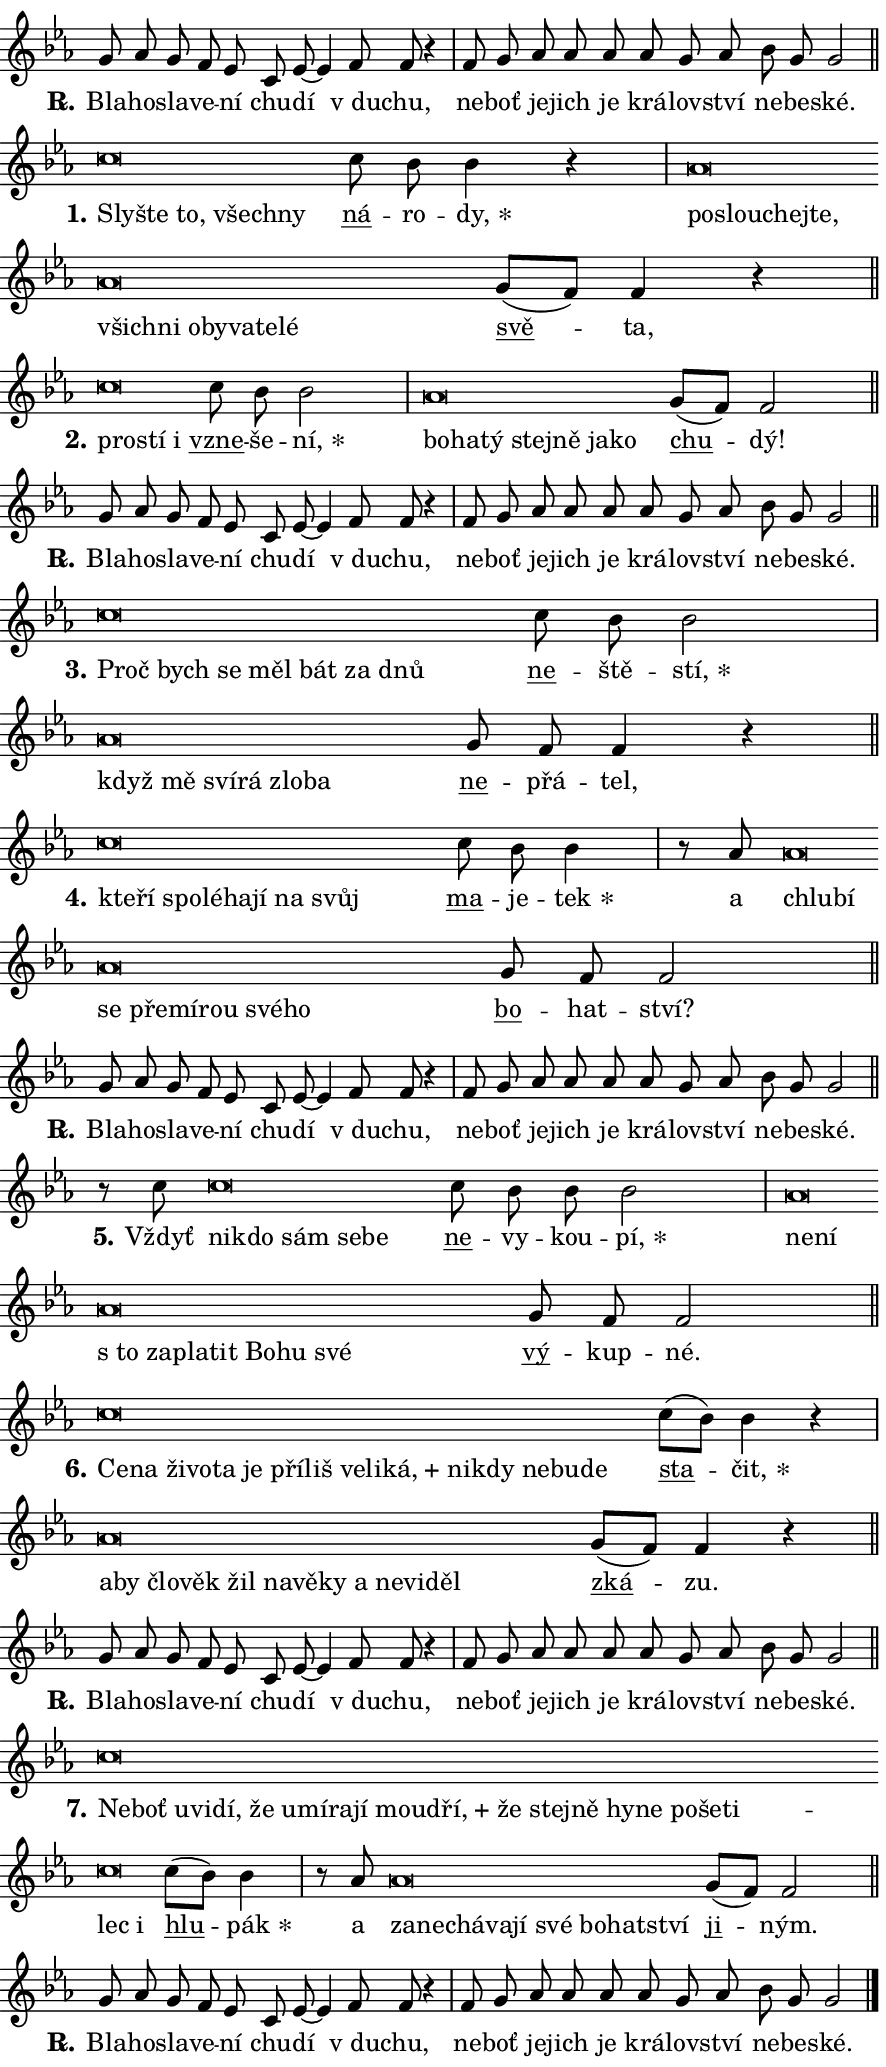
\version "2.24.0"
\header { tagline = "" }
\paper {
  indent = 0\cm
  top-margin = 0\cm
  right-margin = 0.13\cm % to fit lyric hyphens
  bottom-margin = 0\cm
  left-margin = 0\cm
  paper-width = 15\cm
  page-breaking = #ly:one-page-breaking
  system-system-spacing.basic-distance = #11
  score-system-spacing.basic-distance = #11
  ragged-last = ##f
}


%% Author: Thomas Morley
%% https://lists.gnu.org/archive/html/lilypond-user/2020-05/msg00002.html
#(define (line-position grob)
"Returns position of @var[grob} in current system:
   @code{'start}, if at first time-step
   @code{'end}, if at last time-step
   @code{'middle} otherwise
"
  (let* ((col (ly:item-get-column grob))
         (ln (ly:grob-object col 'left-neighbor))
         (rn (ly:grob-object col 'right-neighbor))
         (col-to-check-left (if (ly:grob? ln) ln col))
         (col-to-check-right (if (ly:grob? rn) rn col))
         (break-dir-left
           (and
             (ly:grob-property col-to-check-left 'non-musical #f)
             (ly:item-break-dir col-to-check-left)))
         (break-dir-right
           (and
             (ly:grob-property col-to-check-right 'non-musical #f)
             (ly:item-break-dir col-to-check-right))))
        (cond ((eqv? 1 break-dir-left) 'start)
              ((eqv? -1 break-dir-right) 'end)
              (else 'middle))))

#(define (tranparent-at-line-position vctor)
  (lambda (grob)
  "Relying on @code{line-position} select the relevant enry from @var{vctor}.
Used to determine transparency,"
    (case (line-position grob)
      ((end) (not (vector-ref vctor 0)))
      ((middle) (not (vector-ref vctor 1)))
      ((start) (not (vector-ref vctor 2))))))

noteHeadBreakVisibility =
#(define-music-function (break-visibility)(vector?)
"Makes @code{NoteHead}s transparent relying on @var{break-visibility}"
#{
  \override NoteHead.transparent =
    #(tranparent-at-line-position break-visibility)
#})

#(define delete-ledgers-for-transparent-note-heads
  (lambda (grob)
    "Reads whether a @code{NoteHead} is transparent.
If so this @code{NoteHead} is removed from @code{'note-heads} from
@var{grob}, which is supposed to be @code{LedgerLineSpanner}.
As a result ledgers are not printed for this @code{NoteHead}"
    (let* ((nhds-array (ly:grob-object grob 'note-heads))
           (nhds-list
             (if (ly:grob-array? nhds-array)
                 (ly:grob-array->list nhds-array)
                 '()))
           ;; Relies on the transparent-property being done before
           ;; Staff.LedgerLineSpanner.after-line-breaking is executed.
           ;; This is fragile ...
           (to-keep
             (remove
               (lambda (nhd)
                 (ly:grob-property nhd 'transparent #f))
               nhds-list)))
      ;; TODO find a better method to iterate over grob-arrays, similiar
      ;; to filter/remove etc for lists
      ;; For now rebuilt from scratch
      (set! (ly:grob-object grob 'note-heads)  '())
      (for-each
        (lambda (nhd)
          (ly:pointer-group-interface::add-grob grob 'note-heads nhd))
        to-keep))))

squashNotes = {
  \override NoteHead.X-extent = #'(-0.2 . 0.2)
  \override NoteHead.Y-extent = #'(-0.75 . 0)
  \override NoteHead.stencil =
    #(lambda (grob)
       (let ((pos (ly:grob-property grob 'staff-position)))
         (begin
           (if (< pos -7) (display "ERROR: Lower brevis then expected\n") (display ""))
           (if (<= pos -6) ly:text-interface::print ly:note-head::print))))
}
unSquashNotes = {
  \revert NoteHead.X-extent
  \revert NoteHead.Y-extent
  \revert NoteHead.stencil
}

hideNotes = \noteHeadBreakVisibility #begin-of-line-visible
unHideNotes = \noteHeadBreakVisibility #all-visible

% work-around for resetting accidentals
% https://lilypond.org/doc/v2.23/Documentation/notation/displaying-rhythms#unmetered-music
cadenzaMeasure = {
  \cadenzaOff
  \partial 1024 s1024
  \cadenzaOn
}

#(define-markup-command (accent layout props text) (markup?)
  "Underline accented syllable"
  (interpret-markup layout props
    #{\markup \override #'(offset . 4.3) \underline { #text }#}))

responsum = \markup \concat {
  "R" \hspace #-1.05 \path #0.1 #'((moveto 0 0.07) (lineto 0.9 0.8)) \hspace #0.05 "."
}

spaceSize = #0.6828661417322834 % exact space size for TeX Gyre Schola

\layout {
  \context {
    \Staff
    \remove "Time_signature_engraver"
    \override LedgerLineSpanner.after-line-breaking = #delete-ledgers-for-transparent-note-heads
  }
  \context {
    \Lyrics {
      \override LyricSpace.minimum-distance = \spaceSize
      \override LyricText.font-name = #"TeX Gyre Schola"
      \override LyricText.font-size = 1
      \override StanzaNumber.font-name = #"TeX Gyre Schola Bold"
      \override StanzaNumber.font-size = 1
    }
  }
  \context {
    \Score 
    \override NoteHead.text =
      #(lambda (grob) 
        (let ((pos (ly:grob-property grob 'staff-position)))
          #{\markup {
            \combine
              \halign #-0.55 \raise #(if (= pos -6) 0 0.5) \override #'(thickness . 2) \draw-line #'(3.2 . 0)
              \musicglyph "noteheads.sM1"
          }#}))
  }
}

% magnetic-lyrics.ily
%
%   written by
%     Jean Abou Samra <jean@abou-samra.fr>
%     Werner Lemberg <wl@gnu.org>
%
%   adapted by
%     Jiri Hon <jiri.hon@gmail.com>
%
% Version 2022-Apr-15

% https://www.mail-archive.com/lilypond-user@gnu.org/msg149350.html

#(define (Left_hyphen_pointer_engraver context)
   "Collect syllable-hyphen-syllable occurrences in lyrics and store
them in properties.  This engraver only looks to the left.  For
example, if the lyrics input is @code{foo -- bar}, it does the
following.

@itemize @bullet
@item
Set the @code{text} property of the @code{LyricHyphen} grob between
@q{foo} and @q{bar} to @code{foo}.

@item
Set the @code{left-hyphen} property of the @code{LyricText} grob with
text @q{foo} to the @code{LyricHyphen} grob between @q{foo} and
@q{bar}.
@end itemize

Use this auxiliary engraver in combination with the
@code{lyric-@/text::@/apply-@/magnetic-@/offset!} hook."
   (let ((hyphen #f)
         (text #f))
     (make-engraver
      (acknowledgers
       ((lyric-syllable-interface engraver grob source-engraver)
        (set! text grob)))
      (end-acknowledgers
       ((lyric-hyphen-interface engraver grob source-engraver)
        ;(when (not (grob::has-interface grob 'lyric-space-interface))
          (set! hyphen grob)));)
      ((stop-translation-timestep engraver)
       (when (and text hyphen)
         (ly:grob-set-object! text 'left-hyphen hyphen))
       (set! text #f)
       (set! hyphen #f)))))

#(define (lyric-text::apply-magnetic-offset! grob)
   "If the space between two syllables is less than the value in
property @code{LyricText@/.details@/.squash-threshold}, move the right
syllable to the left so that it gets concatenated with the left
syllable.

Use this function as a hook for
@code{LyricText@/.after-@/line-@/breaking} if the
@code{Left_@/hyphen_@/pointer_@/engraver} is active."
   (let ((hyphen (ly:grob-object grob 'left-hyphen #f)))
     (when hyphen
       (let ((left-text (ly:spanner-bound hyphen LEFT)))
         (when (grob::has-interface left-text 'lyric-syllable-interface)
           (let* ((common (ly:grob-common-refpoint grob left-text X))
                  (this-x-ext (ly:grob-extent grob common X))
                  (left-x-ext
                   (begin
                     ;; Trigger magnetism for left-text.
                     (ly:grob-property left-text 'after-line-breaking)
                     (ly:grob-extent left-text common X)))
                  ;; `delta` is the gap width between two syllables.
                  (delta (- (interval-start this-x-ext)
                            (interval-end left-x-ext)))
                  (details (ly:grob-property grob 'details))
                  (threshold (assoc-get 'squash-threshold details 0.2)))
             (when (< delta threshold)
               (let* (;; We have to manipulate the input text so that
                      ;; ligatures crossing syllable boundaries are not
                      ;; disabled.  For languages based on the Latin
                      ;; script this is essentially a beautification.
                      ;; However, for non-Western scripts it can be a
                      ;; necessity.
                      (lt (ly:grob-property left-text 'text))
                      (rt (ly:grob-property grob 'text))
                      (is-space (grob::has-interface hyphen 'lyric-space-interface))
                      (space (if is-space " " ""))
                      (extra-delta (if is-space spaceSize 0))
                      ;; Append new syllable.
                      (ltrt-space (if (and (string? lt) (string? rt))
                                (string-append lt space rt)
                                (make-concat-markup (list lt space rt))))
                      ;; Right-align `ltrt` to the right side.
                      (ltrt-space-markup (grob-interpret-markup
                               grob
                               (make-translate-markup
                                (cons (interval-length this-x-ext) 0)
                                (make-right-align-markup ltrt-space)))))
                 (begin
                   ;; Don't print `left-text`.
                   (ly:grob-set-property! left-text 'stencil #f)
                   ;; Set text and stencil (which holds all collected
                   ;; syllables so far) and shift it to the left.
                   (ly:grob-set-property! grob 'text ltrt-space)
                   (ly:grob-set-property! grob 'stencil ltrt-space-markup)
                   (ly:grob-translate-axis! grob (- (- delta extra-delta)) X))))))))))


#(define (lyric-hyphen::displace-bounds-first grob)
   ;; Make very sure this callback isn't triggered too early.
   (let ((left (ly:spanner-bound grob LEFT))
         (right (ly:spanner-bound grob RIGHT)))
     (ly:grob-property left 'after-line-breaking)
     (ly:grob-property right 'after-line-breaking)
     (ly:lyric-hyphen::print grob)))

squashThreshold = #0.4

\layout {
  \context {
    \Lyrics
    \consists #Left_hyphen_pointer_engraver
    \override LyricText.after-line-breaking =
      #lyric-text::apply-magnetic-offset!
    \override LyricHyphen.stencil = #lyric-hyphen::displace-bounds-first
    \override LyricText.details.squash-threshold = \squashThreshold
    \override LyricHyphen.minimum-distance = 0
    \override LyricHyphen.minimum-length = \squashThreshold
  }
}

squashText = \override LyricText.details.squash-threshold = 9999
unSquashText = \override LyricText.details.squash-threshold = \squashThreshold

leftText = \override LyricText.self-alignment-X = #LEFT
unLeftText = \revert LyricText.self-alignment-X

starOffset = #(lambda (grob) 
                (let ((x_offset (ly:self-alignment-interface::aligned-on-x-parent grob)))
                  (if (= x_offset 0) 0 (+ x_offset 1.2))))

star = #(define-music-function (syllable)(string?)
"Append star separator at the end of a syllable"
#{
  \once \override LyricText.X-offset = #starOffset
  \lyricmode { \markup {
    #syllable
    \override #'((font-name . "TeX Gyre Schola Bold")) \hspace #0.2 \lower #0.65 \larger "*"
  } }
#})

starAccent = #(define-music-function (syllable)(string?)
"Append star separator at the end of a syllable and make accent"
#{
  \once \override LyricText.X-offset = #starOffset
  \lyricmode { \markup {
    \accent #syllable
    \override #'((font-name . "TeX Gyre Schola Bold")) \hspace #0.2 \lower #0.65 \larger "*"
  } }
#})

breath = #(define-music-function (syllable)(string?)
"Append breathing indicator at the end of a syllable"
#{
  \lyricmode { \markup { #syllable "+" } }
#})

optionalBreath = #(define-music-function (syllable)(string?)
"Append optional breathing indicator at the end of a syllable"
#{
  \lyricmode { \markup { #syllable "(+)" } }
#})


\score {
    <<
        \new Voice = "melody" { \cadenzaOn \key es \major \relative { g'8 as g f es \bar "" c es~ es4 \bar "" f8 f r4 \cadenzaMeasure \bar "|" f8 g \bar "" as as as \bar "" as g as \bar "" bes g g2 \cadenzaMeasure \bar "||" \break } }
        \new Lyrics \lyricsto "melody" { \lyricmode { \set stanza = \responsum
Bla -- ho -- sla -- ve -- ní chu -- dí "v du" -- chu, ne -- boť je -- jich je krá -- lov -- ství ne -- be -- ské. } }
    >>
    \layout {}
}

\score {
    <<
        \new Voice = "melody" { \cadenzaOn \key es \major \relative { \squashNotes c''\breve*1/16 \hideNotes \breve*1/16 \bar "" \breve*1/16 \bar "" \breve*1/16 \breve*1/16 \bar "" \unHideNotes \unSquashNotes \bar "" c8 bes bes4 r \cadenzaMeasure \bar "|" \squashNotes as\breve*1/16 \hideNotes \breve*1/16 \bar "" \breve*1/16 \bar "" \breve*1/16 \bar "" \breve*1/16 \bar "" \breve*1/16 \bar "" \breve*1/16 \bar "" \breve*1/16 \bar "" \breve*1/16 \bar "" \breve*1/16 \breve*1/16 \bar "" \unHideNotes \unSquashNotes \bar "" g8[( f)] f4 r \cadenzaMeasure \bar "||" \break } }
        \new Lyrics \lyricsto "melody" { \lyricmode { \set stanza = "1."
\leftText Sly -- \squashText šte to, všech -- ny \unLeftText \unSquashText \markup \accent ná -- ro -- \star dy, \leftText po -- \squashText slou -- chej -- te, všich -- ni o -- by -- va -- te -- lé \unLeftText \unSquashText \markup \accent svě -- ta, } }
    >>
    \layout {}
}

\score {
    <<
        \new Voice = "melody" { \cadenzaOn \key es \major \relative { \squashNotes c''\breve*1/16 \hideNotes \breve*1/16 \breve*1/16 \bar "" \unHideNotes \unSquashNotes \bar "" c8 bes bes2 \cadenzaMeasure \bar "|" \squashNotes as\breve*1/16 \hideNotes \breve*1/16 \bar "" \breve*1/16 \bar "" \breve*1/16 \bar "" \breve*1/16 \bar "" \breve*1/16 \breve*1/16 \bar "" \unHideNotes \unSquashNotes \bar "" g8[( f)] f2 \cadenzaMeasure \bar "||" \break } }
        \new Lyrics \lyricsto "melody" { \lyricmode { \set stanza = "2."
\leftText pro -- \squashText stí i \unLeftText \unSquashText \markup \accent vzne -- še -- \star ní, \leftText bo -- \squashText ha -- tý stej -- ně ja -- ko \unLeftText \unSquashText \markup \accent chu -- dý! } }
    >>
    \layout {}
}

\score {
    <<
        \new Voice = "melody" { \cadenzaOn \key es \major \relative { g'8 as g f es \bar "" c es~ es4 \bar "" f8 f r4 \cadenzaMeasure \bar "|" f8 g \bar "" as as as \bar "" as g as \bar "" bes g g2 \cadenzaMeasure \bar "||" \break } }
        \new Lyrics \lyricsto "melody" { \lyricmode { \set stanza = \responsum
Bla -- ho -- sla -- ve -- ní chu -- dí "v du" -- chu, ne -- boť je -- jich je krá -- lov -- ství ne -- be -- ské. } }
    >>
    \layout {}
}

\score {
    <<
        \new Voice = "melody" { \cadenzaOn \key es \major \relative { \squashNotes c''\breve*1/16 \hideNotes \breve*1/16 \bar "" \breve*1/16 \bar "" \breve*1/16 \bar "" \breve*1/16 \bar "" \breve*1/16 \breve*1/16 \bar "" \unHideNotes \unSquashNotes \bar "" c8 bes bes2 \cadenzaMeasure \bar "|" \squashNotes as\breve*1/16 \hideNotes \breve*1/16 \bar "" \breve*1/16 \bar "" \breve*1/16 \bar "" \breve*1/16 \breve*1/16 \bar "" \unHideNotes \unSquashNotes \bar "" g8 f f4 r \cadenzaMeasure \bar "||" \break } }
        \new Lyrics \lyricsto "melody" { \lyricmode { \set stanza = "3."
\leftText Proč \squashText bych se měl bát za dnů \unLeftText \unSquashText \markup \accent ne -- ště -- \star stí, \leftText když \squashText mě sví -- rá zlo -- ba \unLeftText \unSquashText \markup \accent ne -- přá -- tel, } }
    >>
    \layout {}
}

\score {
    <<
        \new Voice = "melody" { \cadenzaOn \key es \major \relative { \squashNotes c''\breve*1/16 \hideNotes \breve*1/16 \bar "" \breve*1/16 \bar "" \breve*1/16 \bar "" \breve*1/16 \bar "" \breve*1/16 \bar "" \breve*1/16 \breve*1/16 \bar "" \unHideNotes \unSquashNotes \bar "" c8 bes bes4 \cadenzaMeasure \bar "|" r8 as8 \squashNotes as\breve*1/16 \hideNotes \breve*1/16 \bar "" \breve*1/16 \bar "" \breve*1/16 \bar "" \breve*1/16 \bar "" \breve*1/16 \bar "" \breve*1/16 \breve*1/16 \bar "" \unHideNotes \unSquashNotes \bar "" g8 f f2 \cadenzaMeasure \bar "||" \break } }
        \new Lyrics \lyricsto "melody" { \lyricmode { \set stanza = "4."
\leftText kte -- \squashText ří spo -- lé -- ha -- jí na svůj \unLeftText \unSquashText \markup \accent ma -- je -- \star tek a \leftText chlu -- \squashText bí se pře -- mí -- rou své -- ho \unLeftText \unSquashText \markup \accent bo -- hat -- ství? } }
    >>
    \layout {}
}

\score {
    <<
        \new Voice = "melody" { \cadenzaOn \key es \major \relative { g'8 as g f es \bar "" c es~ es4 \bar "" f8 f r4 \cadenzaMeasure \bar "|" f8 g \bar "" as as as \bar "" as g as \bar "" bes g g2 \cadenzaMeasure \bar "||" \break } }
        \new Lyrics \lyricsto "melody" { \lyricmode { \set stanza = \responsum
Bla -- ho -- sla -- ve -- ní chu -- dí "v du" -- chu, ne -- boť je -- jich je krá -- lov -- ství ne -- be -- ské. } }
    >>
    \layout {}
}

\score {
    <<
        \new Voice = "melody" { \cadenzaOn \key es \major \relative { r8 c''8 \squashNotes c\breve*1/16 \hideNotes \breve*1/16 \bar "" \breve*1/16 \bar "" \breve*1/16 \breve*1/16 \bar "" \unHideNotes \unSquashNotes \bar "" c8 bes bes bes2 \cadenzaMeasure \bar "|" \squashNotes as\breve*1/16 \hideNotes \breve*1/16 \bar "" \breve*1/16 \bar "" \breve*1/16 \bar "" \breve*1/16 \bar "" \breve*1/16 \bar "" \breve*1/16 \bar "" \breve*1/16 \breve*1/16 \bar "" \unHideNotes \unSquashNotes \bar "" g8 f f2 \cadenzaMeasure \bar "||" \break } }
        \new Lyrics \lyricsto "melody" { \lyricmode { \set stanza = "5."
Vždyť \leftText ni -- \squashText kdo sám se -- be \unLeftText \unSquashText \markup \accent ne -- vy -- kou -- \star pí, \leftText ne -- \squashText ní "s to" za -- pla -- tit Bo -- hu své \unLeftText \unSquashText \markup \accent vý -- kup -- né. } }
    >>
    \layout {}
}

\score {
    <<
        \new Voice = "melody" { \cadenzaOn \key es \major \relative { \squashNotes c''\breve*1/16 \hideNotes \breve*1/16 \bar "" \breve*1/16 \bar "" \breve*1/16 \bar "" \breve*1/16 \bar "" \breve*1/16 \bar "" \breve*1/16 \bar "" \breve*1/16 \bar "" \breve*1/16 \bar "" \breve*1/16 \bar "" \breve*1/16 \bar "" \breve*1/16 \bar "" \breve*1/16 \bar "" \breve*1/16 \bar "" \breve*1/16 \breve*1/16 \bar "" \unHideNotes \unSquashNotes \bar "" c8[( bes)] bes4 r \cadenzaMeasure \bar "|" \squashNotes as\breve*1/16 \hideNotes \breve*1/16 \bar "" \breve*1/16 \bar "" \breve*1/16 \bar "" \breve*1/16 \bar "" \breve*1/16 \bar "" \breve*1/16 \bar "" \breve*1/16 \bar "" \breve*1/16 \bar "" \breve*1/16 \bar "" \breve*1/16 \breve*1/16 \bar "" \unHideNotes \unSquashNotes \bar "" g8[( f)] f4 r \cadenzaMeasure \bar "||" \break } }
        \new Lyrics \lyricsto "melody" { \lyricmode { \set stanza = "6."
\leftText Ce -- \squashText na ži -- vo -- ta je pří -- liš ve -- li -- \breath "ká," ni -- kdy ne -- bu -- de \unLeftText \unSquashText \markup \accent sta -- \star čit, \leftText a -- \squashText by člo -- věk žil na -- vě -- ky a ne -- vi -- děl \unLeftText \unSquashText \markup \accent zká -- zu. } }
    >>
    \layout {}
}

\score {
    <<
        \new Voice = "melody" { \cadenzaOn \key es \major \relative { g'8 as g f es \bar "" c es~ es4 \bar "" f8 f r4 \cadenzaMeasure \bar "|" f8 g \bar "" as as as \bar "" as g as \bar "" bes g g2 \cadenzaMeasure \bar "||" \break } }
        \new Lyrics \lyricsto "melody" { \lyricmode { \set stanza = \responsum
Bla -- ho -- sla -- ve -- ní chu -- dí "v du" -- chu, ne -- boť je -- jich je krá -- lov -- ství ne -- be -- ské. } }
    >>
    \layout {}
}

\score {
    <<
        \new Voice = "melody" { \cadenzaOn \key es \major \relative { \squashNotes c''\breve*1/16 \hideNotes \breve*1/16 \bar "" \breve*1/16 \bar "" \breve*1/16 \bar "" \breve*1/16 \bar "" \breve*1/16 \bar "" \breve*1/16 \bar "" \breve*1/16 \bar "" \breve*1/16 \bar "" \breve*1/16 \bar "" \breve*1/16 \bar "" \breve*1/16 \bar "" \breve*1/16 \bar "" \breve*1/16 \bar "" \breve*1/16 \bar "" \breve*1/16 \bar "" \breve*1/16 \bar "" \breve*1/16 \bar "" \breve*1/16 \bar "" \breve*1/16 \bar "" \breve*1/16 \breve*1/16 \bar "" \unHideNotes \unSquashNotes \bar "" c8[( bes)] bes4 \cadenzaMeasure \bar "|" r8 as8 \squashNotes as\breve*1/16 \hideNotes \breve*1/16 \bar "" \breve*1/16 \bar "" \breve*1/16 \bar "" \breve*1/16 \bar "" \breve*1/16 \bar "" \breve*1/16 \bar "" \breve*1/16 \breve*1/16 \bar "" \unHideNotes \unSquashNotes \bar "" g8[( f)] f2 \cadenzaMeasure \bar "||" \break } }
        \new Lyrics \lyricsto "melody" { \lyricmode { \set stanza = "7."
\leftText Ne -- \squashText boť u -- vi -- dí, že u -- mí -- ra -- jí mou -- \breath "dří," že stej -- ně hy -- ne po -- še -- ti -- lec i \unLeftText \unSquashText \markup \accent hlu -- \star pák a \leftText za -- \squashText ne -- chá -- va -- jí své bo -- hat -- ství \unLeftText \unSquashText \markup \accent ji -- ným. } }
    >>
    \layout {}
}

\score {
    <<
        \new Voice = "melody" { \cadenzaOn \key es \major \relative { g'8 as g f es \bar "" c es~ es4 \bar "" f8 f r4 \cadenzaMeasure \bar "|" f8 g \bar "" as as as \bar "" as g as \bar "" bes g g2 \cadenzaMeasure \bar "||" \break } \bar "|." }
        \new Lyrics \lyricsto "melody" { \lyricmode { \set stanza = \responsum
Bla -- ho -- sla -- ve -- ní chu -- dí "v du" -- chu, ne -- boť je -- jich je krá -- lov -- ství ne -- be -- ské. } }
    >>
    \layout {}
}
